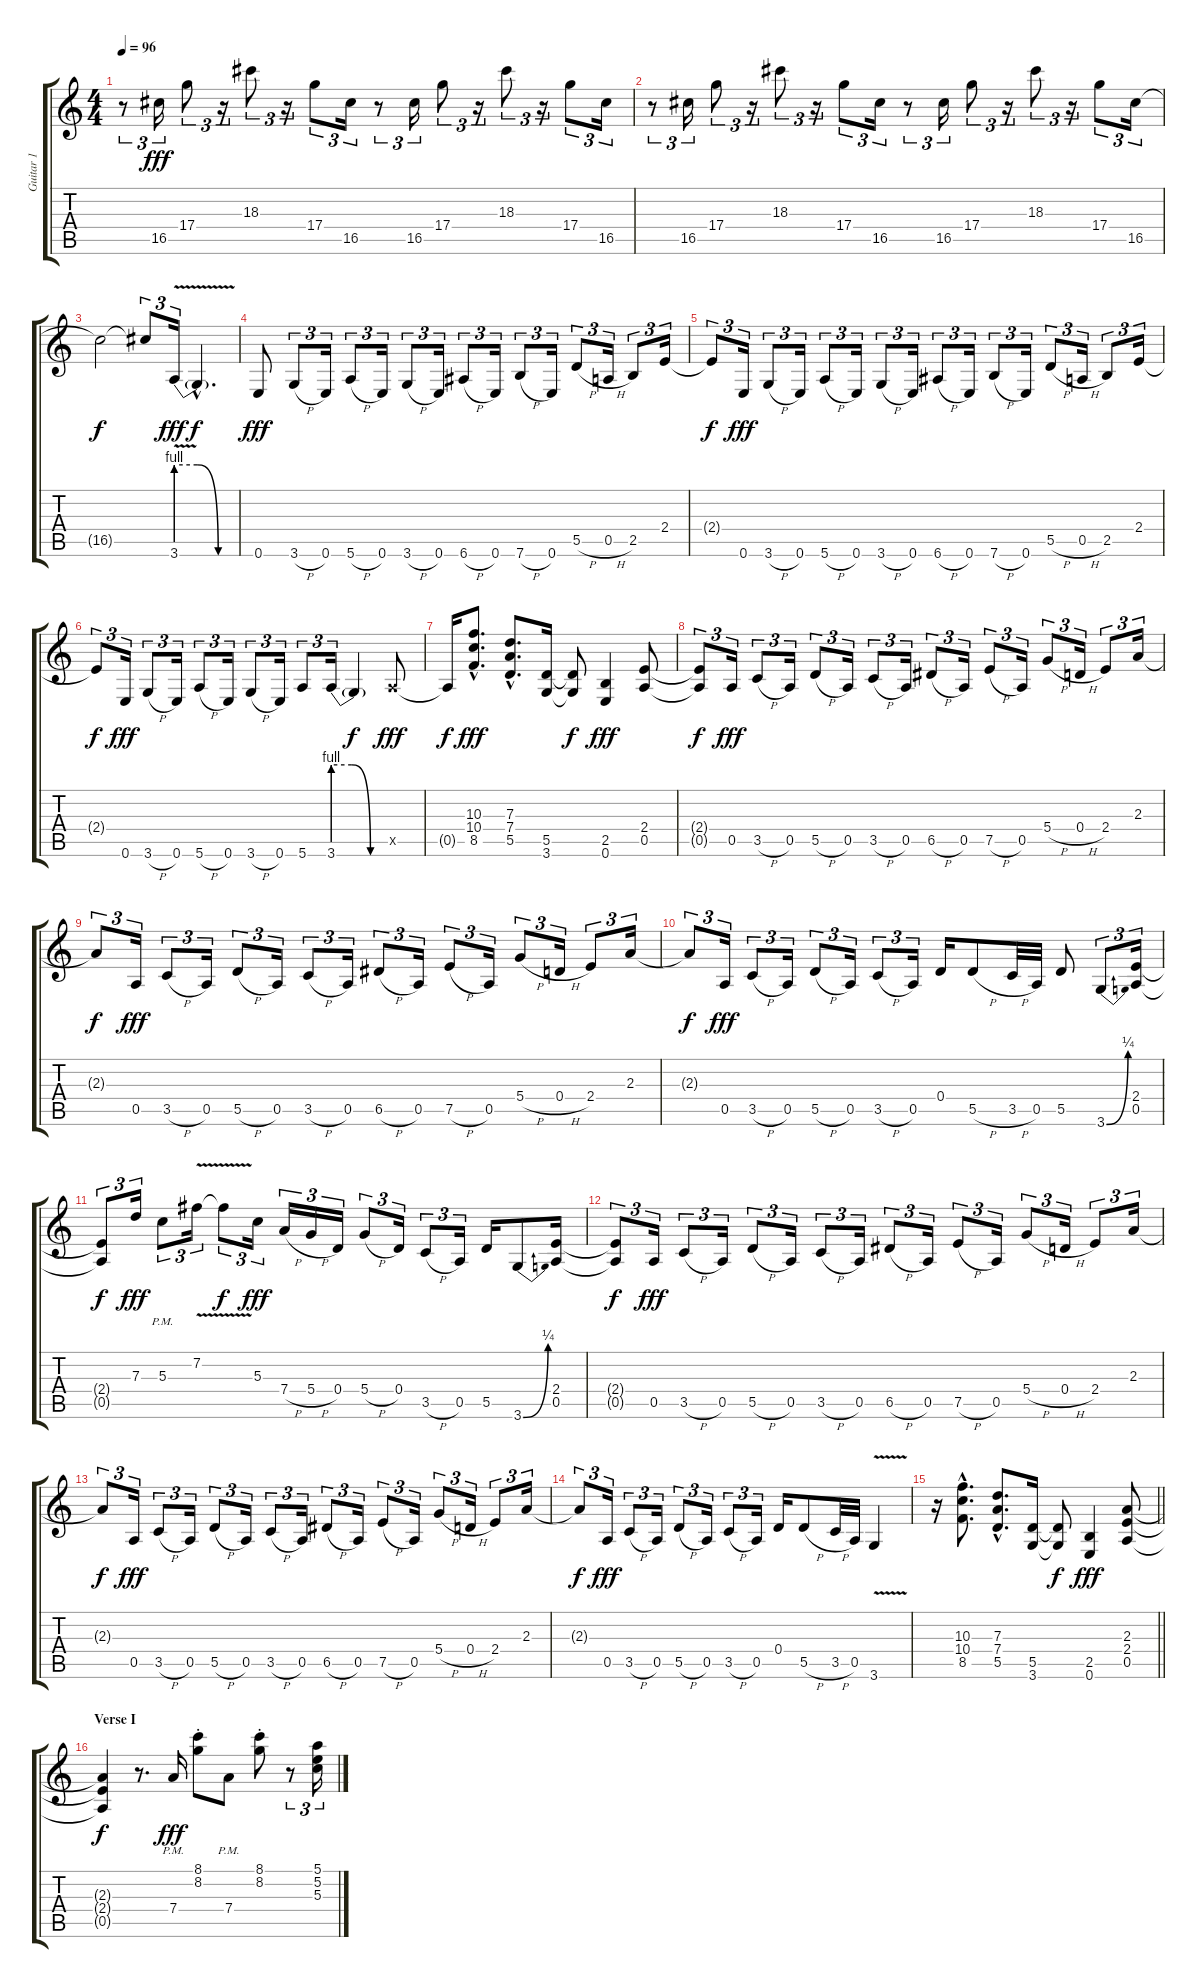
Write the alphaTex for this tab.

\track ("Guitar 1" "Guitar 1") {instrument distortionguitar}
\staff {score tabs}
\tuning (E4 B3 G3 D3 A2 E2) {hide}
\ts (4 4)
\tempo 96
\clef g2
\ks c
r.8{tu (3 2) dy fff instrument distortionguitar} 16.5.16{tu (3 2)} 17.4.8{tu (3 2)} r.16{tu (3 2)} 18.3.8{tu (3 2)} r.16{tu (3 2)} 17.4.8{tu (3 2)} 16.5.16{tu (3 2)} r.8{tu (3 2)} 16.5.16{tu (3 2)} 17.4.8{tu (3 2)} r.16{tu (3 2)} 18.3.8{tu (3 2)} r.16{tu (3 2)} 17.4.8{tu (3 2)} 16.5.16{tu (3 2)} |
r.8{tu (3 2)} 16.5.16{tu (3 2)} 17.4.8{tu (3 2)} r.16{tu (3 2)} 18.3.8{tu (3 2)} r.16{tu (3 2)} 17.4.8{tu (3 2)} 16.5.16{tu (3 2)} r.8{tu (3 2)} 16.5.16{tu (3 2)} 17.4.8{tu (3 2)} r.16{tu (3 2)} 18.3.8{tu (3 2)} r.16{tu (3 2)} 17.4.8{tu (3 2)} 16.5.16{tu (3 2)} |
16.5{t}.2{dy f} 16.5{t}.8{tu (3 2)} 3.6{be (custom 0 4 20 4 40 0 60 0) v}.16{tu (3 2) dy fff} 3.6{hac t}.4{d dy f} |
0.6.8{dy fff} 3.6{h}.8{tu (3 2)} 0.6.16{tu (3 2)} 5.6{h}.8{tu (3 2)} 0.6.16{tu (3 2)} 3.6{h}.8{tu (3 2)} 0.6.16{tu (3 2)} 6.6{h}.8{tu (3 2)} 0.6.16{tu (3 2)} 7.6{h}.8{tu (3 2)} 0.6.16{tu (3 2)} 5.5{h}.8{tu (3 2)} 0.5{h}.16{tu (3 2)} 2.5.8{tu (3 2)} 2.4.16{tu (3 2)} |
2.4{t}.8{tu (3 2) dy f} 0.6.16{tu (3 2) dy fff} 3.6{h}.8{tu (3 2)} 0.6.16{tu (3 2)} 5.6{h}.8{tu (3 2)} 0.6.16{tu (3 2)} 3.6{h}.8{tu (3 2)} 0.6.16{tu (3 2)} 6.6{h}.8{tu (3 2)} 0.6.16{tu (3 2)} 7.6{h}.8{tu (3 2)} 0.6.16{tu (3 2)} 5.5{h}.8{tu (3 2)} 0.5{h}.16{tu (3 2)} 2.5.8{tu (3 2)} 2.4.16{tu (3 2)} |
2.4{t}.8{tu (3 2) dy f} 0.6.16{tu (3 2) dy fff} 3.6{h}.8{tu (3 2)} 0.6.16{tu (3 2)} 5.6{h}.8{tu (3 2)} 0.6.16{tu (3 2)} 3.6{h}.8{tu (3 2)} 0.6.16{tu (3 2)} 5.6.8{tu (3 2)} 3.6{be (custom 0 4 20 4 40 0 60 0)}.16{tu (3 2)} 3.6{t}.4{dy f} 0.5{x}.8{dy fff} |
0.5{t}.16{dy f} (10.3{hac} 10.4{hac} 8.5{hac}).8{d dy fff} (7.3{hac} 7.4{hac} 5.5{hac}).8{d} (5.5 3.6).16 (5.5{t} 3.6{t}).8{dy f} (2.5 0.6).4{dy fff} (2.4 0.5).8 |
(2.4{t} 0.5{t}).8{tu (3 2) dy f} 0.5.16{tu (3 2) dy fff} 3.5{h}.8{tu (3 2)} 0.5.16{tu (3 2)} 5.5{h}.8{tu (3 2)} 0.5.16{tu (3 2)} 3.5{h}.8{tu (3 2)} 0.5.16{tu (3 2)} 6.5{h}.8{tu (3 2)} 0.5.16{tu (3 2)} 7.5{h}.8{tu (3 2)} 0.5.16{tu (3 2)} 5.4{h}.8{tu (3 2)} 0.4{h}.16{tu (3 2)} 2.4.8{tu (3 2)} 2.3.16{tu (3 2)} |
2.3{t}.8{tu (3 2) dy f} 0.5.16{tu (3 2) dy fff} 3.5{h}.8{tu (3 2)} 0.5.16{tu (3 2)} 5.5{h}.8{tu (3 2)} 0.5.16{tu (3 2)} 3.5{h}.8{tu (3 2)} 0.5.16{tu (3 2)} 6.5{h}.8{tu (3 2)} 0.5.16{tu (3 2)} 7.5{h}.8{tu (3 2)} 0.5.16{tu (3 2)} 5.4{h}.8{tu (3 2)} 0.4{h}.16{tu (3 2)} 2.4.8{tu (3 2)} 2.3.16{tu (3 2)} |
2.3{t}.8{tu (3 2) dy f} 0.5.16{tu (3 2) dy fff} 3.5{h}.8{tu (3 2)} 0.5.16{tu (3 2)} 5.5{h}.8{tu (3 2)} 0.5.16{tu (3 2)} 3.5{h}.8{tu (3 2)} 0.5.16{tu (3 2)} 0.4.16 5.5{h}.8 3.5{h}.32 0.5.32 5.5.8 3.6{be (bend 0 0 60 1)}.8{tu (3 2)} (2.4 0.5).16{tu (3 2)} |
(2.4{t} 0.5{t}).8{tu (3 2) dy f} 7.3.16{tu (3 2) dy fff} 5.3{pm}.8{tu (3 2)} 7.2{v}.16{tu (3 2)} 7.2{t}.8{tu (3 2) dy f} 5.3.16{tu (3 2) dy fff} 7.4{h}.16{tu (3 2)} 5.4{h}.16{tu (3 2)} 0.4.16{tu (3 2)} 5.4{h}.8{tu (3 2)} 0.4.16{tu (3 2)} 3.5{h}.8{tu (3 2)} 0.5.16{tu (3 2)} 5.5.16 3.6{be (bend 0 0 60 1)}.8 (2.4 0.5).16 |
(2.4{t} 0.5{t}).8{tu (3 2) dy f} 0.5.16{tu (3 2) dy fff} 3.5{h}.8{tu (3 2)} 0.5.16{tu (3 2)} 5.5{h}.8{tu (3 2)} 0.5.16{tu (3 2)} 3.5{h}.8{tu (3 2)} 0.5.16{tu (3 2)} 6.5{h}.8{tu (3 2)} 0.5.16{tu (3 2)} 7.5{h}.8{tu (3 2)} 0.5.16{tu (3 2)} 5.4{h}.8{tu (3 2)} 0.4{h}.16{tu (3 2)} 2.4.8{tu (3 2)} 2.3.16{tu (3 2)} |
2.3{t}.8{tu (3 2) dy f} 0.5.16{tu (3 2) dy fff} 3.5{h}.8{tu (3 2)} 0.5.16{tu (3 2)} 5.5{h}.8{tu (3 2)} 0.5.16{tu (3 2)} 3.5{h}.8{tu (3 2)} 0.5.16{tu (3 2)} 6.5{h}.8{tu (3 2)} 0.5.16{tu (3 2)} 7.5{h}.8{tu (3 2)} 0.5.16{tu (3 2)} 5.4{h}.8{tu (3 2)} 0.4{h}.16{tu (3 2)} 2.4.8{tu (3 2)} 2.3.16{tu (3 2)} |
2.3{t}.8{tu (3 2) dy f} 0.5.16{tu (3 2) dy fff} 3.5{h}.8{tu (3 2)} 0.5.16{tu (3 2)} 5.5{h}.8{tu (3 2)} 0.5.16{tu (3 2)} 3.5{h}.8{tu (3 2)} 0.5.16{tu (3 2)} 0.4.16 5.5{h}.8 3.5{h}.32 0.5.32 3.6{v}.4 |
\barLineRight lightlight
r.16 (10.3{hac} 10.4{hac} 8.5{hac}).8{d} (7.3{hac} 7.4{hac} 5.5{hac}).8{d} (5.5 3.6).16 (5.5{t} 3.6{t}).8{dy f} (2.5 0.6).4{dy fff} (2.3 2.4 0.5).8 |
\section ("" "Verse I")
(2.3{t} 2.4{t} 0.5{t}).4{dy f} r.8{d} 7.4{pm}.16{dy fff} (8.1{st} 8.2{st}).8 7.4{pm}.8 (8.1{st} 8.2{st}).8 r.8{tu (3 2)} (5.1 5.2 5.3).16{tu (3 2)}
